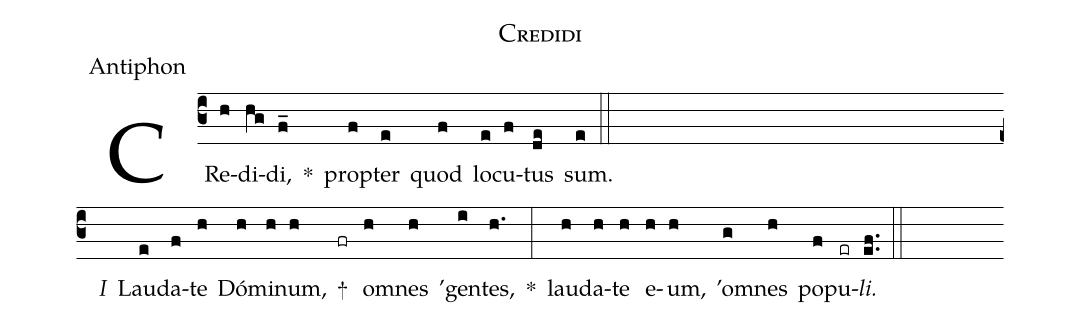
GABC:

name:Credidi;
office-part:Antiphon;
%%
(c3) CRe(h)di(hg)di,(f_) *() prop(f)ter(e) quod(f) lo(e)cu(f)tus(de) sum.(e) (::) (Z)
<i>I</i>() Lau(e)da(f)te(h) Dó(h)mi(h)num,(h) +(fr) om(h)nes(h) 'gen(i)tes,(h.) *(:)
lau(h)da(h)te(h) e(h)um,(h) 'om(g)nes(h) po(f)pu(er)<i>li.</i>(ef..) (::)
